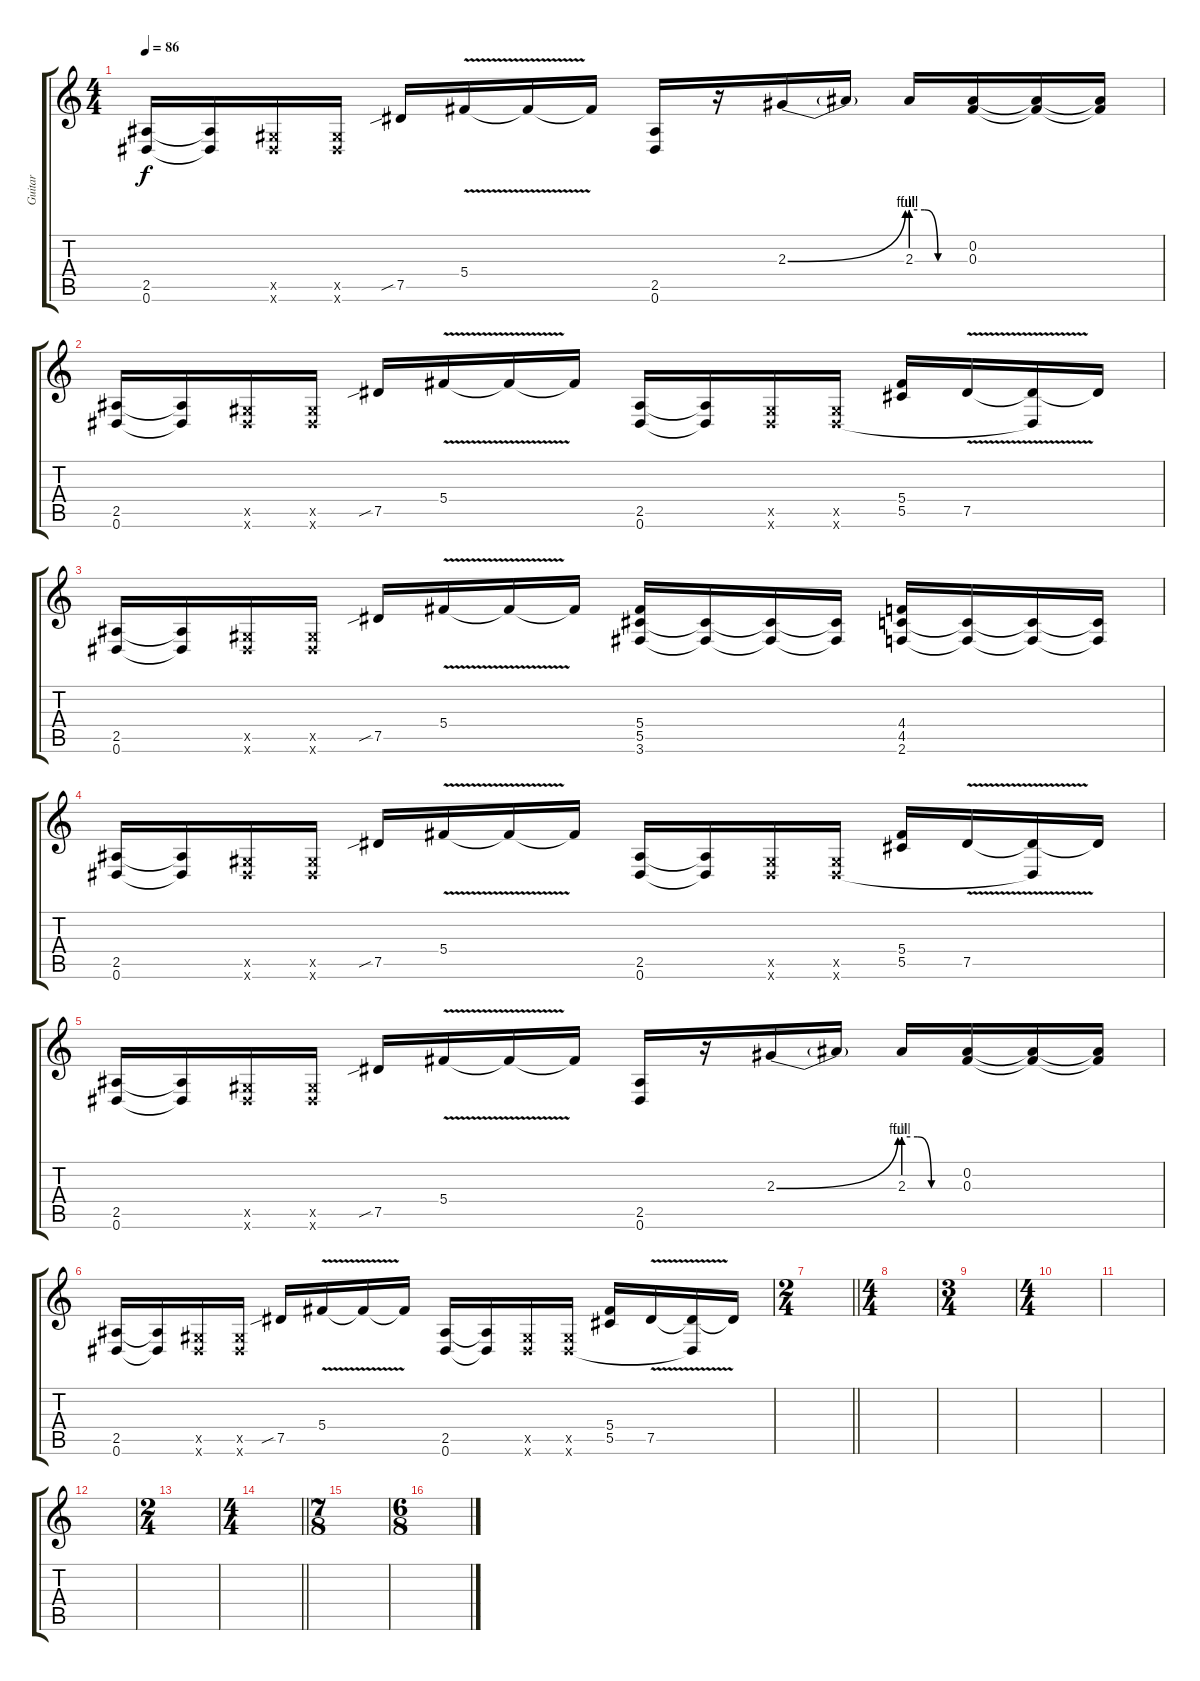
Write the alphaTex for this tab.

\track ("Guitar" "Guitar") {instrument overdrivenguitar}
\staff {score tabs}
\tuning (Eb4 Bb3 Gb3 Db3 Ab2 Eb2) {hide}
\ts (4 4)
\tempo 86
\clef g2
\ks c
(2.5 0.6).16{dy f} (2.5{t} 0.6{t}).16 (0.5{x} 0.6{x}).16 (0.5{x} 0.6{x}).16 7.5{sib}.16 5.4{v}.16 5.4{t}.16 5.4{t}.16 (2.5 0.6).16 r.16 2.3{be (bend 0 0 60 4)}.16 2.3{t}.16 2.3{be (custom 0 4 15 4 30 0 60 0)}.16 (0.2 0.3).16 (0.2{t} 0.3{t}).16 (0.2{t} 0.3{t}).16 |
(2.5 0.6).16 (2.5{t} 0.6{t}).16 (0.5{x} 0.6{x}).16 (0.5{x} 0.6{x}).16 7.5{sib}.16 5.4{v}.16 5.4{t}.16 5.4{t}.16 (2.5 0.6).16 (2.5{t} 0.6{t}).16 (0.5{x} 0.6{x}).16 (0.5{x} 0.6{x}).16 (5.4 5.5).16 7.5{v}.16 (7.5{t} 0.6{t}).16 7.5{t}.16 |
(2.5 0.6).16 (2.5{t} 0.6{t}).16 (0.5{x} 0.6{x}).16 (0.5{x} 0.6{x}).16 7.5{sib}.16 5.4{v}.16 5.4{t}.16 5.4{t}.16 (5.4 5.5 3.6).16 (5.5{t} 3.6{t}).16 (5.5{t} 3.6{t}).16 (5.5{t} 3.6{t}).16 (4.4 4.5 2.6).16 (4.5{t} 2.6{t}).16 (4.5{t} 2.6{t}).16 (4.5{t} 2.6{t}).16 |
(2.5 0.6).16 (2.5{t} 0.6{t}).16 (0.5{x} 0.6{x}).16 (0.5{x} 0.6{x}).16 7.5{sib}.16 5.4{v}.16 5.4{t}.16 5.4{t}.16 (2.5 0.6).16 (2.5{t} 0.6{t}).16 (0.5{x} 0.6{x}).16 (0.5{x} 0.6{x}).16 (5.4 5.5).16 7.5{v}.16 (7.5{t} 0.6{t}).16 7.5{t}.16 |
(2.5 0.6).16 (2.5{t} 0.6{t}).16 (0.5{x} 0.6{x}).16 (0.5{x} 0.6{x}).16 7.5{sib}.16 5.4{v}.16 5.4{t}.16 5.4{t}.16 (2.5 0.6).16 r.16 2.3{be (bend 0 0 60 4)}.16 2.3{t}.16 2.3{be (custom 0 4 15 4 30 0 60 0)}.16 (0.2 0.3).16 (0.2{t} 0.3{t}).16 (0.2{t} 0.3{t}).16 |
(2.5 0.6).16 (2.5{t} 0.6{t}).16 (0.5{x} 0.6{x}).16 (0.5{x} 0.6{x}).16 7.5{sib}.16 5.4{v}.16 5.4{t}.16 5.4{t}.16 (2.5 0.6).16 (2.5{t} 0.6{t}).16 (0.5{x} 0.6{x}).16 (0.5{x} 0.6{x}).16 (5.4 5.5).16 7.5{v}.16 (7.5{t} 0.6{t}).16 7.5{t}.16 |
\ts (2 4)
\barLineRight lightlight
|
\ts (4 4)
|
\ts (3 4)
|
\ts (4 4)
|
|
|
\ts (2 4)
|
\ts (4 4)
\barLineRight lightlight
|
\ts (7 8)
|
\ts (6 8)
